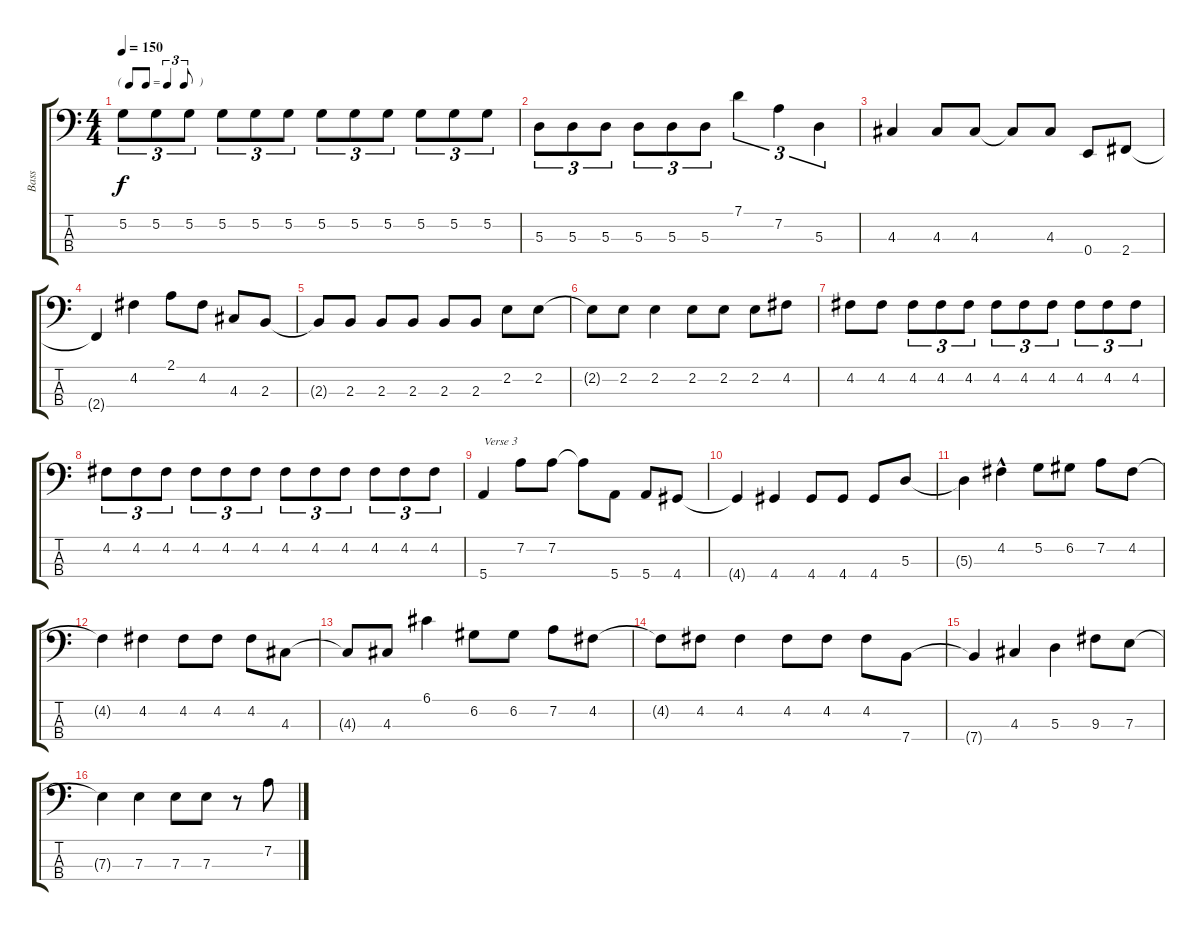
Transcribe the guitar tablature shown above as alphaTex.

\track ("Bass" "Bass") {instrument electricbasspick}
\staff {score tabs}
\tuning (G2 D2 A1 E1) {hide}
\ts (4 4)
\tf triplet8th
\tempo 150
\clef f4
\ks c
5.2.8{tu (3 2) dy f} 5.2.8{tu (3 2)} 5.2.8{tu (3 2)} 5.2.8{tu (3 2)} 5.2.8{tu (3 2)} 5.2.8{tu (3 2)} 5.2.8{tu (3 2)} 5.2.8{tu (3 2)} 5.2.8{tu (3 2)} 5.2.8{tu (3 2)} 5.2.8{tu (3 2)} 5.2.8{tu (3 2)} |
5.3.8{tu (3 2)} 5.3.8{tu (3 2)} 5.3.8{tu (3 2)} 5.3.8{tu (3 2)} 5.3.8{tu (3 2)} 5.3.8{tu (3 2)} 7.1.4{tu (3 2)} 7.2.4{tu (3 2)} 5.3.4{tu (3 2)} |
4.3.4 4.3.8 4.3.8 4.3{t}.8 4.3.8 0.4.8 2.4.8 |
2.4{t}.4 4.2.4 2.1.8 4.2.8 4.3.8 2.3.8 |
2.3{t}.8 2.3.8 2.3.8 2.3.8 2.3.8 2.3.8 2.2.8 2.2.8 |
2.2{t}.8 2.2.8 2.2.4 2.2.8 2.2.8 2.2.8 4.2.8 |
4.2.8 4.2.8 4.2.8{tu (3 2)} 4.2.8{tu (3 2)} 4.2.8{tu (3 2)} 4.2.8{tu (3 2)} 4.2.8{tu (3 2)} 4.2.8{tu (3 2)} 4.2.8{tu (3 2)} 4.2.8{tu (3 2)} 4.2.8{tu (3 2)} |
4.2.8{tu (3 2)} 4.2.8{tu (3 2)} 4.2.8{tu (3 2)} 4.2.8{tu (3 2)} 4.2.8{tu (3 2)} 4.2.8{tu (3 2)} 4.2.8{tu (3 2)} 4.2.8{tu (3 2)} 4.2.8{tu (3 2)} 4.2.8{tu (3 2)} 4.2.8{tu (3 2)} 4.2.8{tu (3 2)} |
5.4.4{txt "Verse 3"} 7.2.8 7.2.8 7.2{t}.8 5.4.8 5.4.8 4.4.8 |
4.4{t}.4 4.4.4 4.4.8 4.4.8 4.4.8 5.3.8 |
5.3{t}.4 4.2{hac}.4 5.2.8 6.2.8 7.2.8 4.2.8 |
4.2{t}.4 4.2.4 4.2.8 4.2.8 4.2.8 4.3.8 |
4.3{t}.8 4.3.8 6.1.4 6.2.8 6.2.8 7.2.8 4.2.8 |
4.2{t}.8 4.2.8 4.2.4 4.2.8 4.2.8 4.2.8 7.4.8 |
7.4{t}.4 4.3.4 5.3.4 9.3.8 7.3.8 |
7.3{t}.4 7.3.4 7.3.8 7.3.8 r.8 7.2.8
